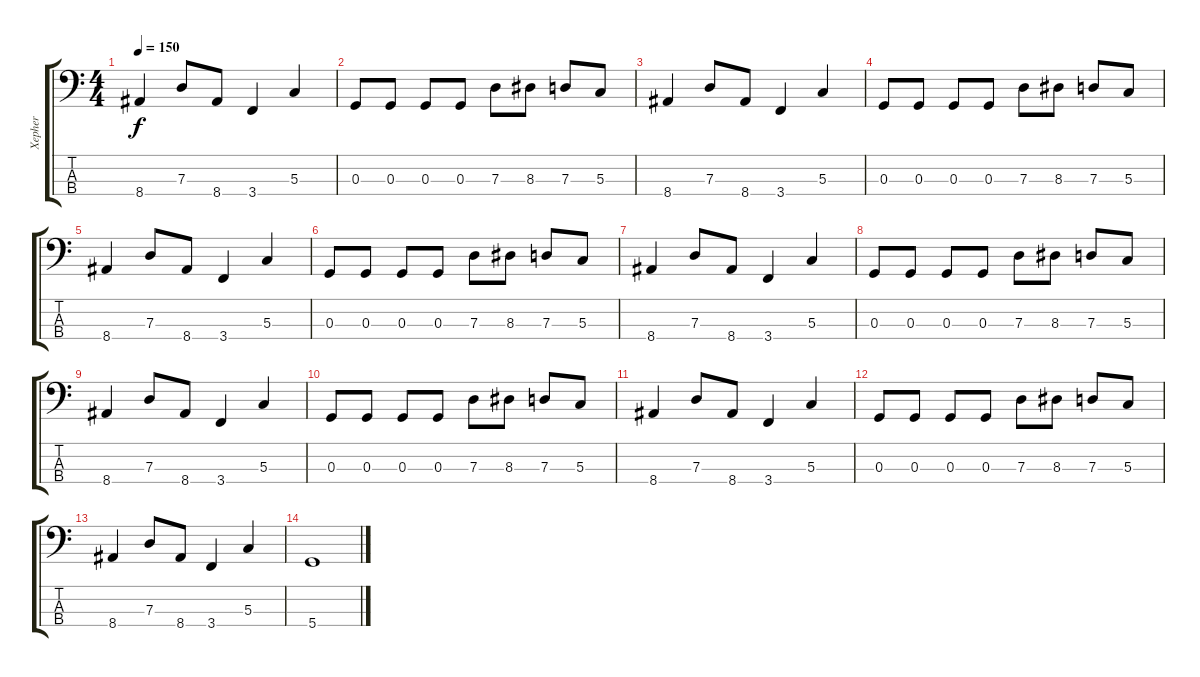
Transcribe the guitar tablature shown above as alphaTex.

\track ("Xepher" "Xepher") {instrument electricbassfinger}
\staff {score tabs}
\tuning (F2 C2 G1 D1) {hide}
\ts (4 4)
\tempo 150
\clef f4
\ks c
8.4.4{dy f} 7.3.8 8.4.8 3.4.4 5.3.4 |
0.3.8 0.3.8 0.3.8 0.3.8 7.3.8 8.3.8 7.3.8 5.3.8 |
8.4.4 7.3.8 8.4.8 3.4.4 5.3.4 |
0.3.8 0.3.8 0.3.8 0.3.8 7.3.8 8.3.8 7.3.8 5.3.8 |
8.4.4 7.3.8 8.4.8 3.4.4 5.3.4 |
0.3.8 0.3.8 0.3.8 0.3.8 7.3.8 8.3.8 7.3.8 5.3.8 |
8.4.4 7.3.8 8.4.8 3.4.4 5.3.4 |
0.3.8 0.3.8 0.3.8 0.3.8 7.3.8 8.3.8 7.3.8 5.3.8 |
8.4.4 7.3.8 8.4.8 3.4.4 5.3.4 |
0.3.8 0.3.8 0.3.8 0.3.8 7.3.8 8.3.8 7.3.8 5.3.8 |
8.4.4 7.3.8 8.4.8 3.4.4 5.3.4 |
0.3.8 0.3.8 0.3.8 0.3.8 7.3.8 8.3.8 7.3.8 5.3.8 |
8.4.4 7.3.8 8.4.8 3.4.4 5.3.4 |
5.4.1
